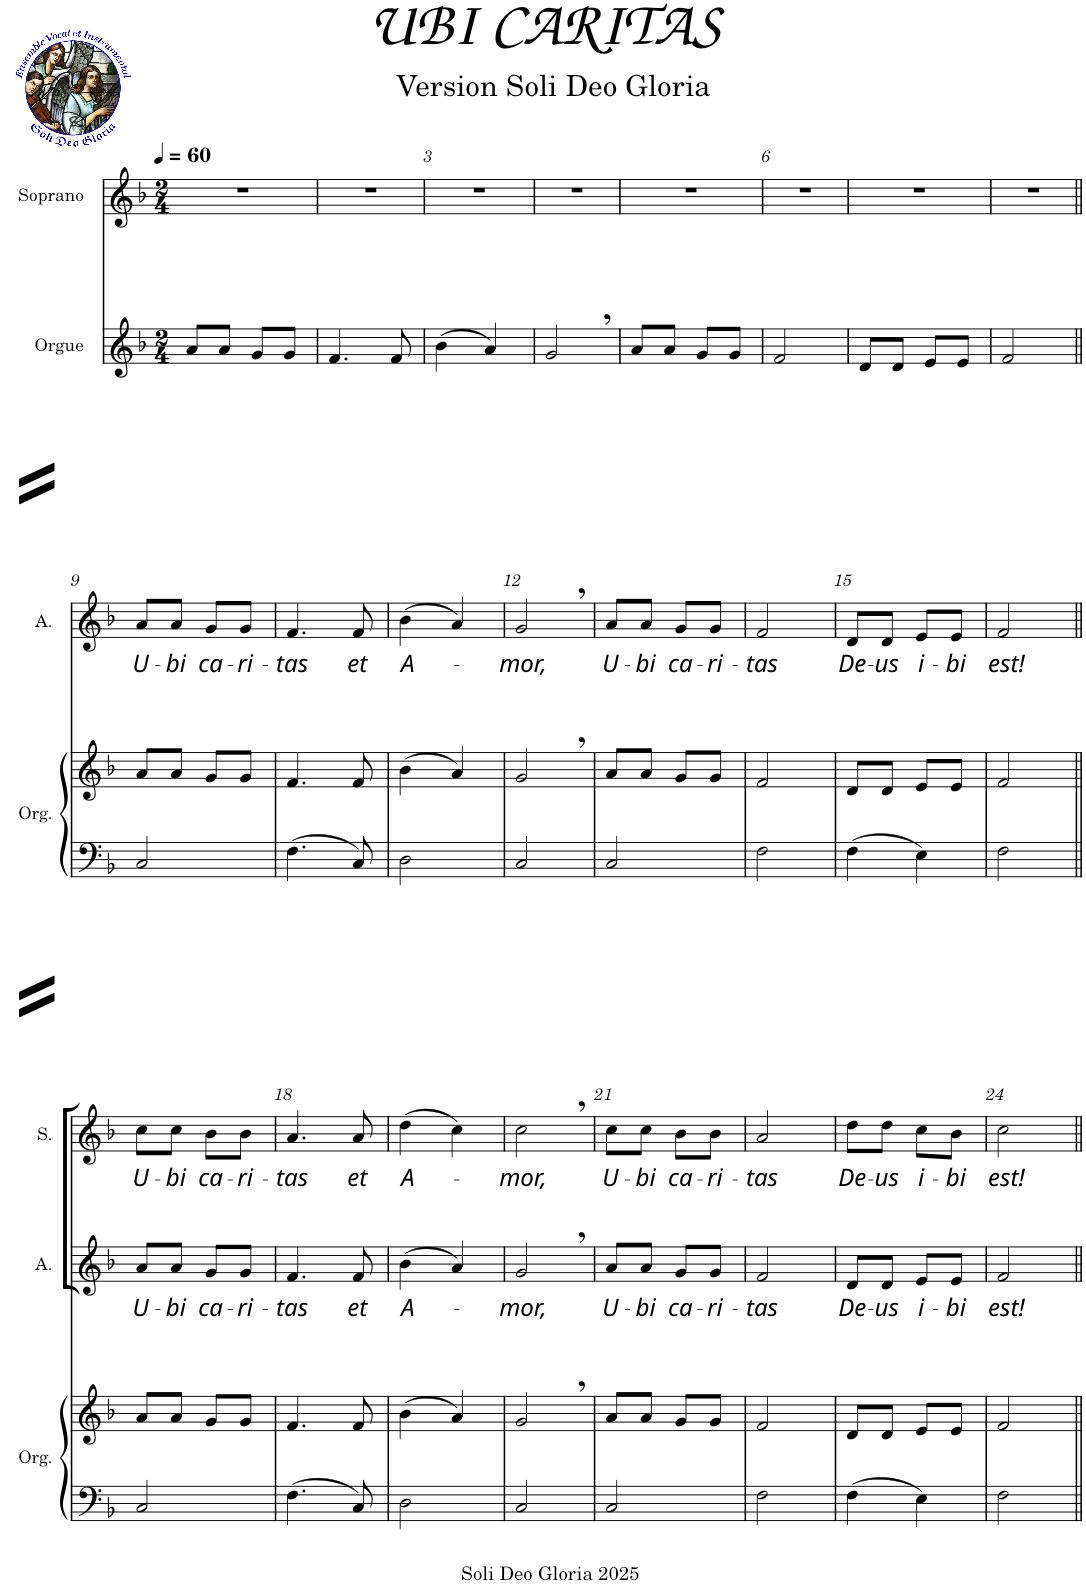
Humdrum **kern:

**kern	**kern	**kern	**text	**kern	**text
*part3	*part3	*part2	*part2	*part1	*part1
*staff4	*staff3	*staff2	*staff2	*staff1	*staff1
*I"Orgue	*	*I"Alto	*	*I"Soprano	*
*I'Org.	*	*I'A.	*	*I'S.	*
*stria5	*	*stria5	*	*	*
*clefF4	*clefG2	*clefG2	*	*clefG2	*
*k[b-]	*k[b-]	*k[b-]	*	*k[b-]	*
*M2/4	*M2/4	*M2/4	*	*M2/4	*
*MM60	*MM60	*MM60	*	*MM60	*
=1	=1	=1	=1	=1	=1
2r	8a/L	2r	.	2r	.
.	8a/J	.	.	.	.
.	8g/L	.	.	.	.
.	8g/J	.	.	.	.
=2	=2	=2	=2	=2	=2
2r	4.f/	2r	.	2r	.
.	8f/	.	.	.	.
=3	=3	=3	=3	=3	=3
2r	(4b-\	2r	.	2r	.
.	4a/)	.	.	.	.
=4	=4	=4	=4	=4	=4
2r	2g,/	2r	.	2r	.
=5	=5	=5	=5	=5	=5
2r	8a/L	2r	.	2r	.
.	8a/J	.	.	.	.
.	8g/L	.	.	.	.
.	8g/J	.	.	.	.
=6	=6	=6	=6	=6	=6
2r	2f/	2r	.	2r	.
=7	=7	=7	=7	=7	=7
2r	8d/L	2r	.	2r	.
.	8d/J	.	.	.	.
.	8e/L	.	.	.	.
.	8e/J	.	.	.	.
=8	=8	=8	=8	=8	=8
2r	2f/	2r	.	2r	.
!!LO:LB:g=z
=9||	=9||	=9||	=9||	=9||	=9||
!	!	!	!LO:LY:b	!	!
2C/	8a/L	8a/L	U-	2r	.
!	!	!	!LO:LY:b	!	!
.	8a/J	8a/J	-bi	.	.
!	!	!	!LO:LY:b	!	!
.	8g/L	8g/L	ca-	.	.
!	!	!	!LO:LY:b	!	!
.	8g/J	8g/J	-ri-	.	.
=10	=10	=10	=10	=10	=10
!	!	!	!LO:LY:b	!	!
4.F\	4.f/	4.f/	-tas	2r	.
!	!	!	!LO:LY:b	!	!
8C/	8f/	8f/	et	.	.
=11	=11	=11	=11	=11	=11
!	!	!	!LO:LY:b	!	!
2D\	(4b-\	(4b-\	A-	2r	.
.	4a/)	4a/)	.	.	.
=12	=12	=12	=12	=12	=12
!	!	!	!LO:LY:b	!	!
2C/	2g,/	2g,/	-mor,	2r	.
=13	=13	=13	=13	=13	=13
!	!	!	!LO:LY:b	!	!
2C/	8a/L	8a/L	U-	2r	.
!	!	!	!LO:LY:b	!	!
.	8a/J	8a/J	-bi	.	.
!	!	!	!LO:LY:b	!	!
.	8g/L	8g/L	ca-	.	.
!	!	!	!LO:LY:b	!	!
.	8g/J	8g/J	-ri-	.	.
=14	=14	=14	=14	=14	=14
!	!	!	!LO:LY:b	!	!
2F\	2f/	2f/	-tas	2r	.
=15	=15	=15	=15	=15	=15
!	!	!	!LO:LY:b	!	!
4F\	8d/L	8d/L	De-	2r	.
!	!	!	!LO:LY:b	!	!
.	8d/J	8d/J	-us	.	.
!	!	!	!LO:LY:b	!	!
4E\	8e/L	8e/L	i-	.	.
!	!	!	!LO:LY:b	!	!
.	8e/J	8e/J	-bi	.	.
=16	=16	=16	=16	=16	=16
!	!	!	!LO:LY:b	!	!
2F\	2f/	2f/	est!	2r	.
!!LO:LB:g=z
=17||	=17||	=17||	=17||	=17||	=17||
!	!	!	!LO:LY:b	!	!LO:LY:b
2C/	8a/L	8a/L	U-	8cc\L	U-
!	!	!	!LO:LY:b	!	!LO:LY:b
.	8a/J	8a/J	-bi	8cc\J	-bi
!	!	!	!LO:LY:b	!	!LO:LY:b
.	8g/L	8g/L	ca-	8b-\L	ca-
!	!	!	!LO:LY:b	!	!LO:LY:b
.	8g/J	8g/J	-ri-	8b-\J	-ri-
=18	=18	=18	=18	=18	=18
!	!	!	!LO:LY:b	!	!LO:LY:b
4.F\	4.f/	4.f/	-tas	4.a/	-tas
!	!	!	!LO:LY:b	!	!LO:LY:b
8C/	8f/	8f/	et	8a/	et
=19	=19	=19	=19	=19	=19
!	!	!	!LO:LY:b	!	!LO:LY:b
2D\	(4b-\	(4b-\	A-	(4dd\	A-
.	4a/)	4a/)	.	4cc\)	.
=20	=20	=20	=20	=20	=20
!	!	!	!LO:LY:b	!	!LO:LY:b
2C/	2g,/	2g,/	-mor,	2cc,\	-mor,
=21	=21	=21	=21	=21	=21
!	!	!	!LO:LY:b	!	!LO:LY:b
2C/	8a/L	8a/L	U-	8cc\L	U-
!	!	!	!LO:LY:b	!	!LO:LY:b
.	8a/J	8a/J	-bi	8cc\J	-bi
!	!	!	!LO:LY:b	!	!LO:LY:b
.	8g/L	8g/L	ca-	8b-\L	ca-
!	!	!	!LO:LY:b	!	!LO:LY:b
.	8g/J	8g/J	-ri-	8b-\J	-ri-
=22	=22	=22	=22	=22	=22
!	!	!	!LO:LY:b	!	!LO:LY:b
2F\	2f/	2f/	-tas	2a/	-tas
=23	=23	=23	=23	=23	=23
!	!	!	!LO:LY:b	!	!LO:LY:b
4F\	8d/L	8d/L	De-	8dd\L	De-
!	!	!	!LO:LY:b	!	!LO:LY:b
.	8d/J	8d/J	-us	8dd\J	-us
!	!	!	!LO:LY:b	!	!LO:LY:b
4E\	8e/L	8e/L	i-	8cc\L	i-
!	!	!	!LO:LY:b	!	!LO:LY:b
.	8e/J	8e/J	-bi	8b-\J	-bi
=24	=24	=24	=24	=24	=24
!	!	!	!LO:LY:b	!	!LO:LY:b
2F\	2f/	2f/	est!	2cc\	est!
=||	=||	=||	=||	=||	=||
*-	*-	*-	*-	*-	*-
